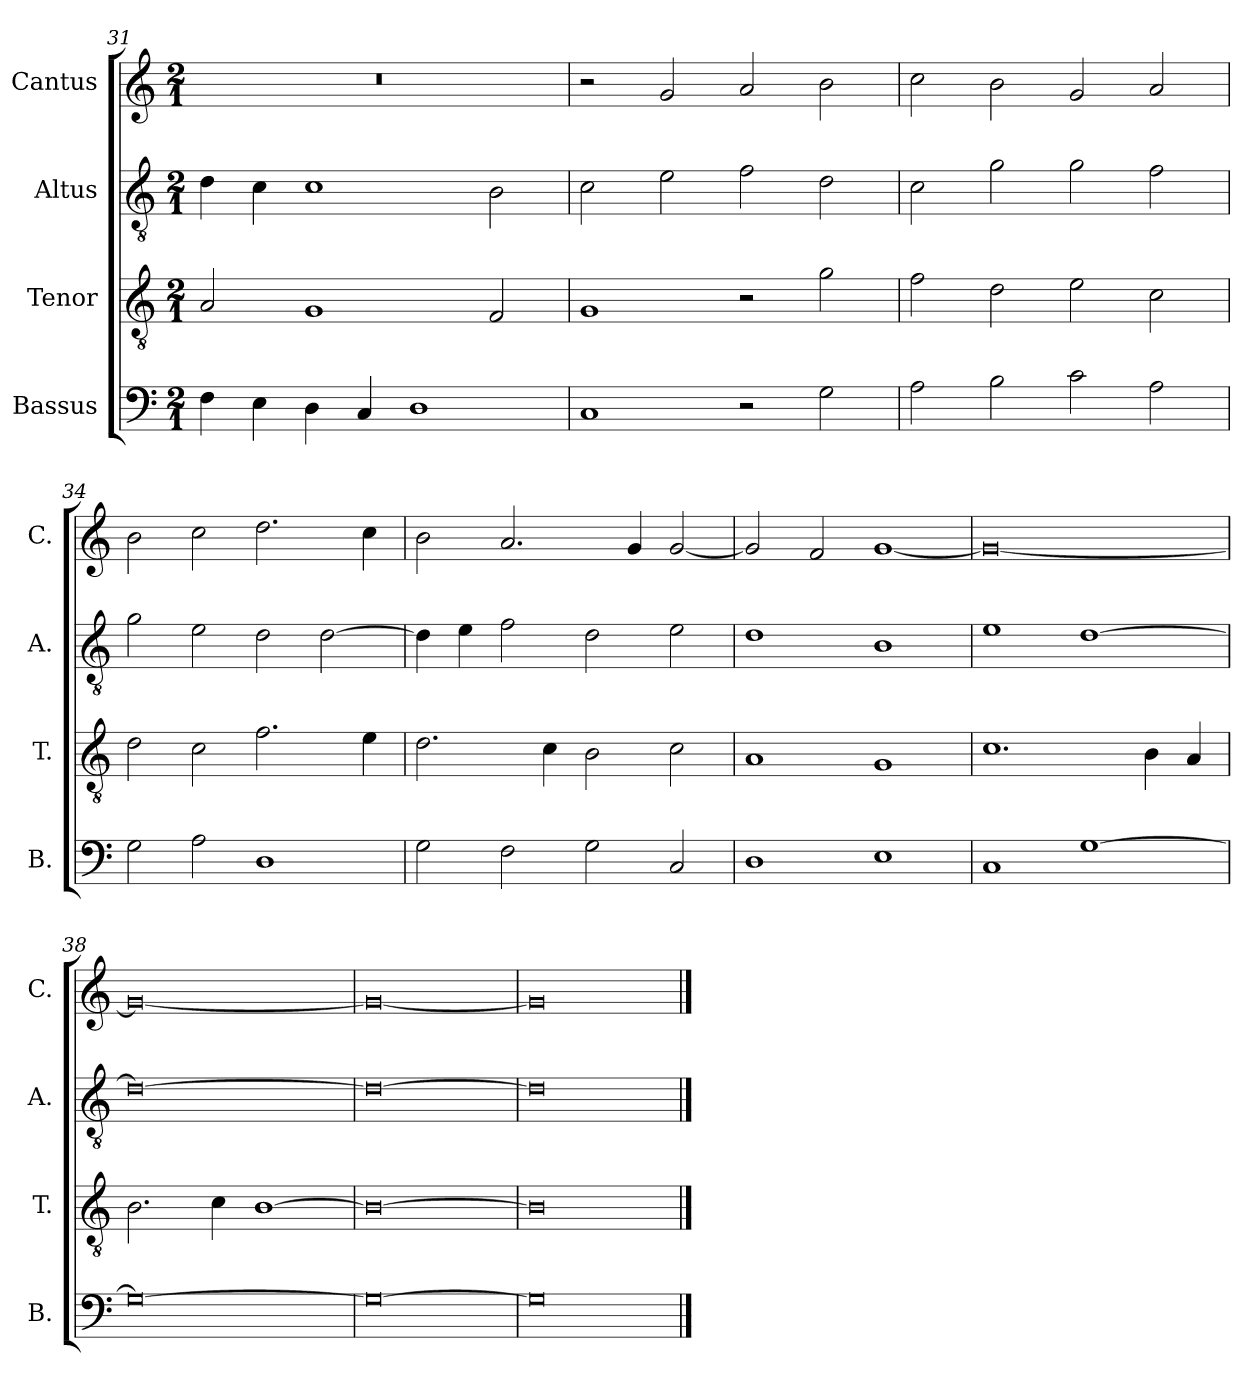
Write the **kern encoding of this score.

**kern	**kern	**kern	**kern
*part4	*part3	*part2	*part1
*staff4	*staff3	*staff2	*staff1
*I"Bassus	*I"Tenor	*I"Altus	*I"Cantus
*I'B.	*I'T.	*I'A.	*I'C.
*clefF4	*clefGv2	*clefGv2	*clefG2
*k[]	*k[]	*k[]	*k[]
*M2/1	*M2/1	*M2/1	*M2/1
=31	=31	=31	=31
4F\	2A/	4d\	0r
4E\	.	4c\	.
4D\	1G	1c	.
4C/	.	.	.
1D	.	.	.
.	2F/	2B\	.
=32	=32	=32	=32
1C	1G	2c\	2r
.	.	2e\	2g/
2r	2r	2f\	2a/
2G\	2g\	2d\	2b\
=33	=33	=33	=33
2A\	2f\	2c\	2cc\
2B\	2d\	2g\	2b\
2c\	2e\	2g\	2g/
2A\	2c\	2f\	2a/
=34	=34	=34	=34
2G\	2d\	2g\	2b\
2A\	2c\	2e\	2cc\
1D	2.f\	2d\	2.dd\
.	.	[2d\	.
.	4e\	.	4cc\
=35	=35	=35	=35
2G\	2.d\	4d\]	2b\
.	.	4e\	.
2F\	.	2f\	2.a/
.	4c\	.	.
2G\	2B\	2d\	.
.	.	.	4g/
2C/	2c\	2e\	[2g/
!!LO:LB:g=z
=36	=36	=36	=36
1D	1A	1d	2g/]
.	.	.	2f/
1E	1G	1B	[1g
=37	=37	=37	=37
1C	1.c	1e	0g_
[1G	.	[1d	.
.	4B\	.	.
.	4A/	.	.
=38	=38	=38	=38
0G_	2.B\	0d_	0g_
.	4c\	.	.
.	[1B	.	.
=39	=39	=39	=39
0G_	0B_	0d_	0g_
=40	=40	=40	=40
0G]	0B]	0d]	0g]
==	==	==	==
*-	*-	*-	*-
